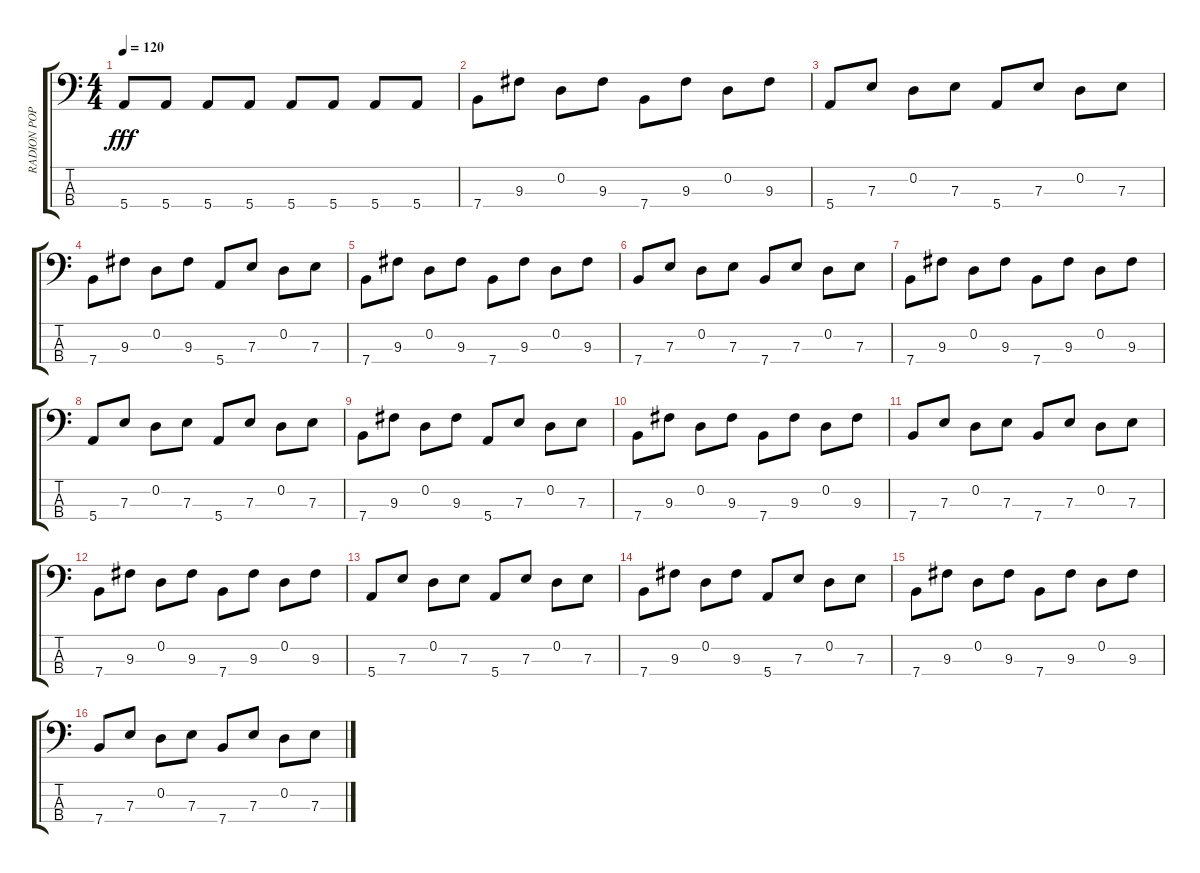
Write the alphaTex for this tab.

\track ("RADION POPOV" "RADION POP") {instrument electricbassfinger}
\staff {score tabs}
\tuning (G2 D2 A1 E1) {hide}
\ts (4 4)
\tempo 120
\clef f4
\ks c
5.4.8{dy fff} 5.4.8 5.4.8 5.4.8 5.4.8 5.4.8 5.4.8 5.4.8 |
7.4.8 9.3.8 0.2.8 9.3.8 7.4.8 9.3.8 0.2.8 9.3.8 |
5.4.8 7.3.8 0.2.8 7.3.8 5.4.8 7.3.8 0.2.8 7.3.8 |
7.4.8 9.3.8 0.2.8 9.3.8 5.4.8 7.3.8 0.2.8 7.3.8 |
7.4.8 9.3.8 0.2.8 9.3.8 7.4.8 9.3.8 0.2.8 9.3.8 |
7.4.8 7.3.8 0.2.8 7.3.8 7.4.8 7.3.8 0.2.8 7.3.8 |
7.4.8 9.3.8 0.2.8 9.3.8 7.4.8 9.3.8 0.2.8 9.3.8 |
5.4.8 7.3.8 0.2.8 7.3.8 5.4.8 7.3.8 0.2.8 7.3.8 |
7.4.8 9.3.8 0.2.8 9.3.8 5.4.8 7.3.8 0.2.8 7.3.8 |
7.4.8 9.3.8 0.2.8 9.3.8 7.4.8 9.3.8 0.2.8 9.3.8 |
7.4.8 7.3.8 0.2.8 7.3.8 7.4.8 7.3.8 0.2.8 7.3.8 |
7.4.8 9.3.8 0.2.8 9.3.8 7.4.8 9.3.8 0.2.8 9.3.8 |
5.4.8 7.3.8 0.2.8 7.3.8 5.4.8 7.3.8 0.2.8 7.3.8 |
7.4.8 9.3.8 0.2.8 9.3.8 5.4.8 7.3.8 0.2.8 7.3.8 |
7.4.8 9.3.8 0.2.8 9.3.8 7.4.8 9.3.8 0.2.8 9.3.8 |
7.4.8 7.3.8 0.2.8 7.3.8 7.4.8 7.3.8 0.2.8 7.3.8
